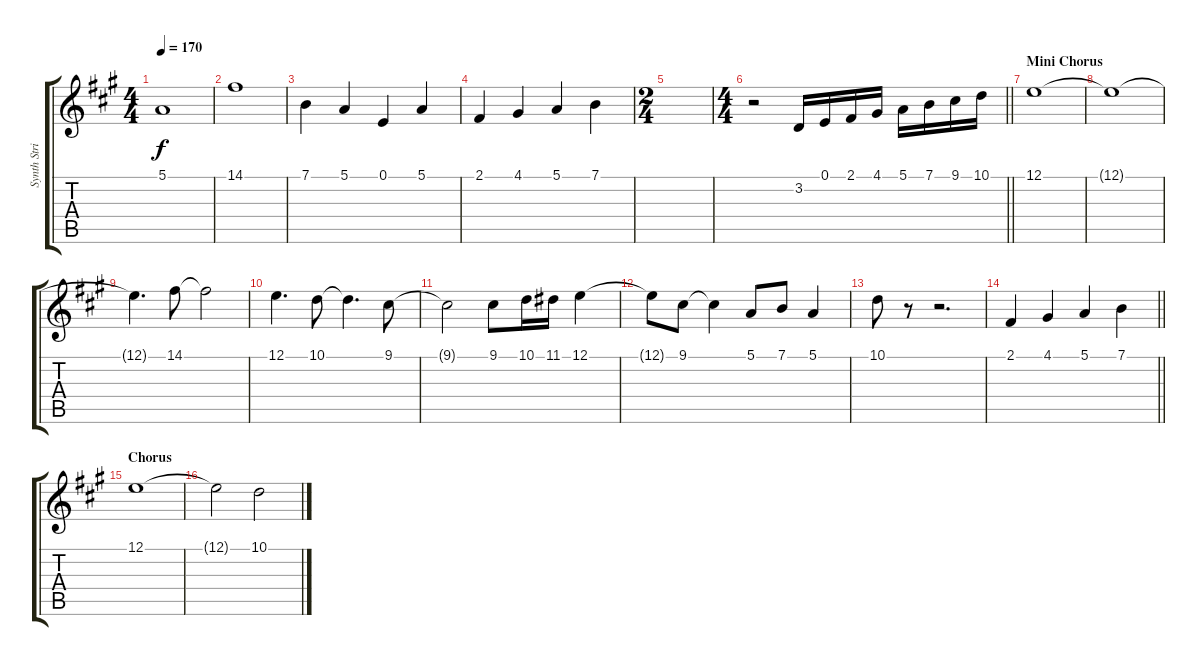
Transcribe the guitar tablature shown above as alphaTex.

\track ("Synth Strings I" "Synth Stri") {instrument stringensemble1}
\staff {score tabs}
\tuning (E4 B3 G3 D3 A2 E2) {hide}
\ts (4 4)
\tempo 170
\clef g2
\ks a
5.1.1{dy f} |
14.1.1 |
7.1.4 5.1.4 0.1.4 5.1.4 |
2.1.4 4.1.4 5.1.4 7.1.4 |
\ts (2 4)
|
\ts (4 4)
\barLineRight lightlight
r.2 3.2.16 0.1.16 2.1.16 4.1.16 5.1.16 7.1.16 9.1.16 10.1.16 |
\section ("" "Mini Chorus")
12.1.1 |
12.1{t}.1 |
12.1{t}.4{d} 14.1.8 14.1{t}.2 |
12.1.4{d} 10.1.8 10.1{t}.4{d} 9.1.8 |
9.1{t}.2 9.1.8 10.1.16 11.1.16 12.1.4 |
12.1{t}.8 9.1.8 9.1{t}.4 5.1.8 7.1.8 5.1.4 |
10.1.8 r.8 r.2{d} |
\barLineRight lightlight
2.1.4 4.1.4 5.1.4 7.1.4 |
\section ("" "Chorus")
12.1.1 |
12.1{t}.2 10.1.2
